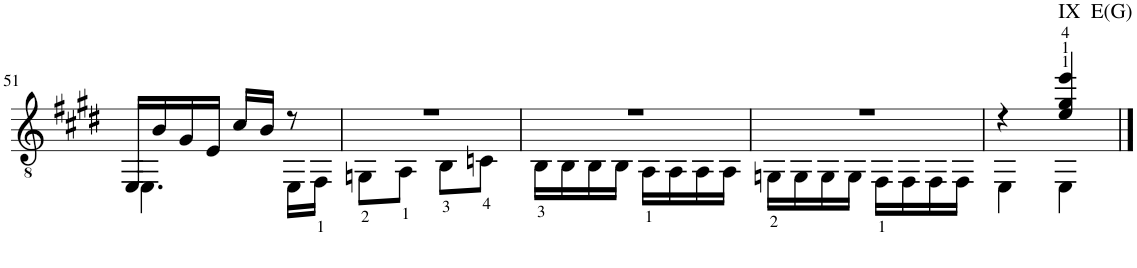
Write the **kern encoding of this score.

**kern
*part1
*staff1
*I"Guitar
*I'Guit.
!!LO:PB:g=z
*clefGv2
*k[f#c#g#d#]
*M2/4
=51
*^
16EE/LL	4.EE\
16B/	.
16G#/	.
16E/JJ	.
16c#/LL	.
16B/JJ	.
8r	16EE\LL
.	16FF#\JJ
=52	=52
2r	8GGn\L
.	8AA\J
.	8BB\L
.	8Cn\J
=53	=53
2r	16BB\LL
.	16BB\
.	16BB\
.	16BB\JJ
.	16AA\LL
.	16AA\
.	16AA\
.	16AA\JJ
=54	=54
2r	16GGn\LL
.	16GG\
.	16GG\
.	16GG\JJ
.	16FF#\LL
.	16FF#\
.	16FF#\
.	16FF#\JJ
=55	=55
4r	4EE\
!LO:TX:a:t=IX  E(G)	!
4e/ 4g#/ 4ee/	4EE\
*v	*v
==
*-
